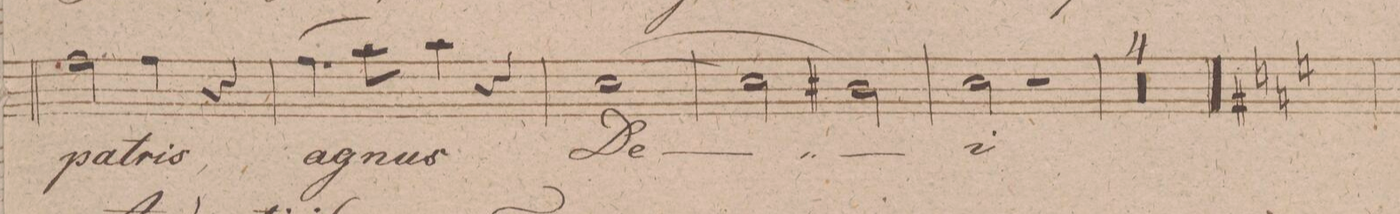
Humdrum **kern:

**kern	**text	**dynam
*I"Tenore.	*	*
*clefC4	*	*
*k[f#c#g#d#]	*	*
*met(c)	*	*
*M4/4	*	*
2e\	pa-	.
4e\	-tris,	.
4r	.	.
=86	=86	=86
(>4.e\	a-	.
8g#\)	.	.
4g#\	-gnus	.
4r	.	.
=87	=87	=87
(>[1B\	De-	.
=88	=88	=88
2B\]	.	.
2A#X\)	.	.
=89	=89	=89
2B\	-i	.
2r	.	.
=90	=90	=90
00r	.	.
=91	=91	=91
=92	=92	=92
=93	=93	=93
=94||	=94||	=94||
*kcancel	*	*
*k[f#]	*	*
*G:	*	*
*M3/4	*	*
*-	*-	*-
